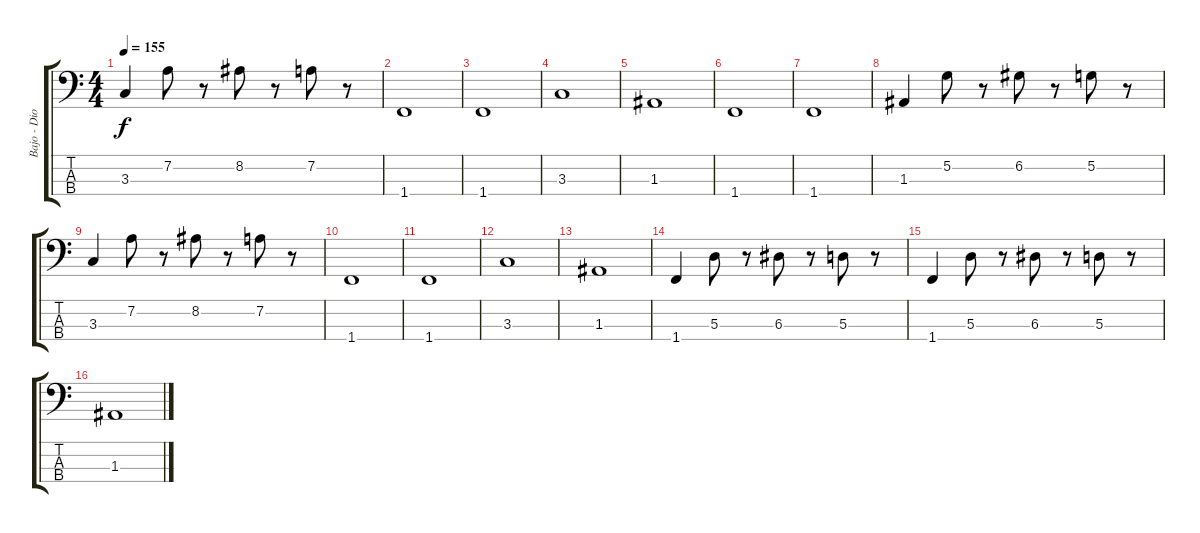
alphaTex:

\track ("Bajo - Dios" "Bajo - Dio") {instrument electricbassfinger}
\staff {score tabs}
\tuning (G2 D2 A1 E1) {hide}
\ts (4 4)
\tempo 155
\clef f4
\ks c
3.3.4{dy f} 7.2.8 r.8 8.2.8 r.8 7.2.8 r.8 |
1.4.1 |
1.4.1 |
3.3.1 |
1.3.1 |
1.4.1 |
1.4.1 |
1.3.4 5.2.8 r.8 6.2.8 r.8 5.2.8 r.8 |
3.3.4 7.2.8 r.8 8.2.8 r.8 7.2.8 r.8 |
1.4.1 |
1.4.1 |
3.3.1 |
1.3.1 |
1.4.4 5.3.8 r.8 6.3.8 r.8 5.3.8 r.8 |
1.4.4 5.3.8 r.8 6.3.8 r.8 5.3.8 r.8 |
1.3.1
